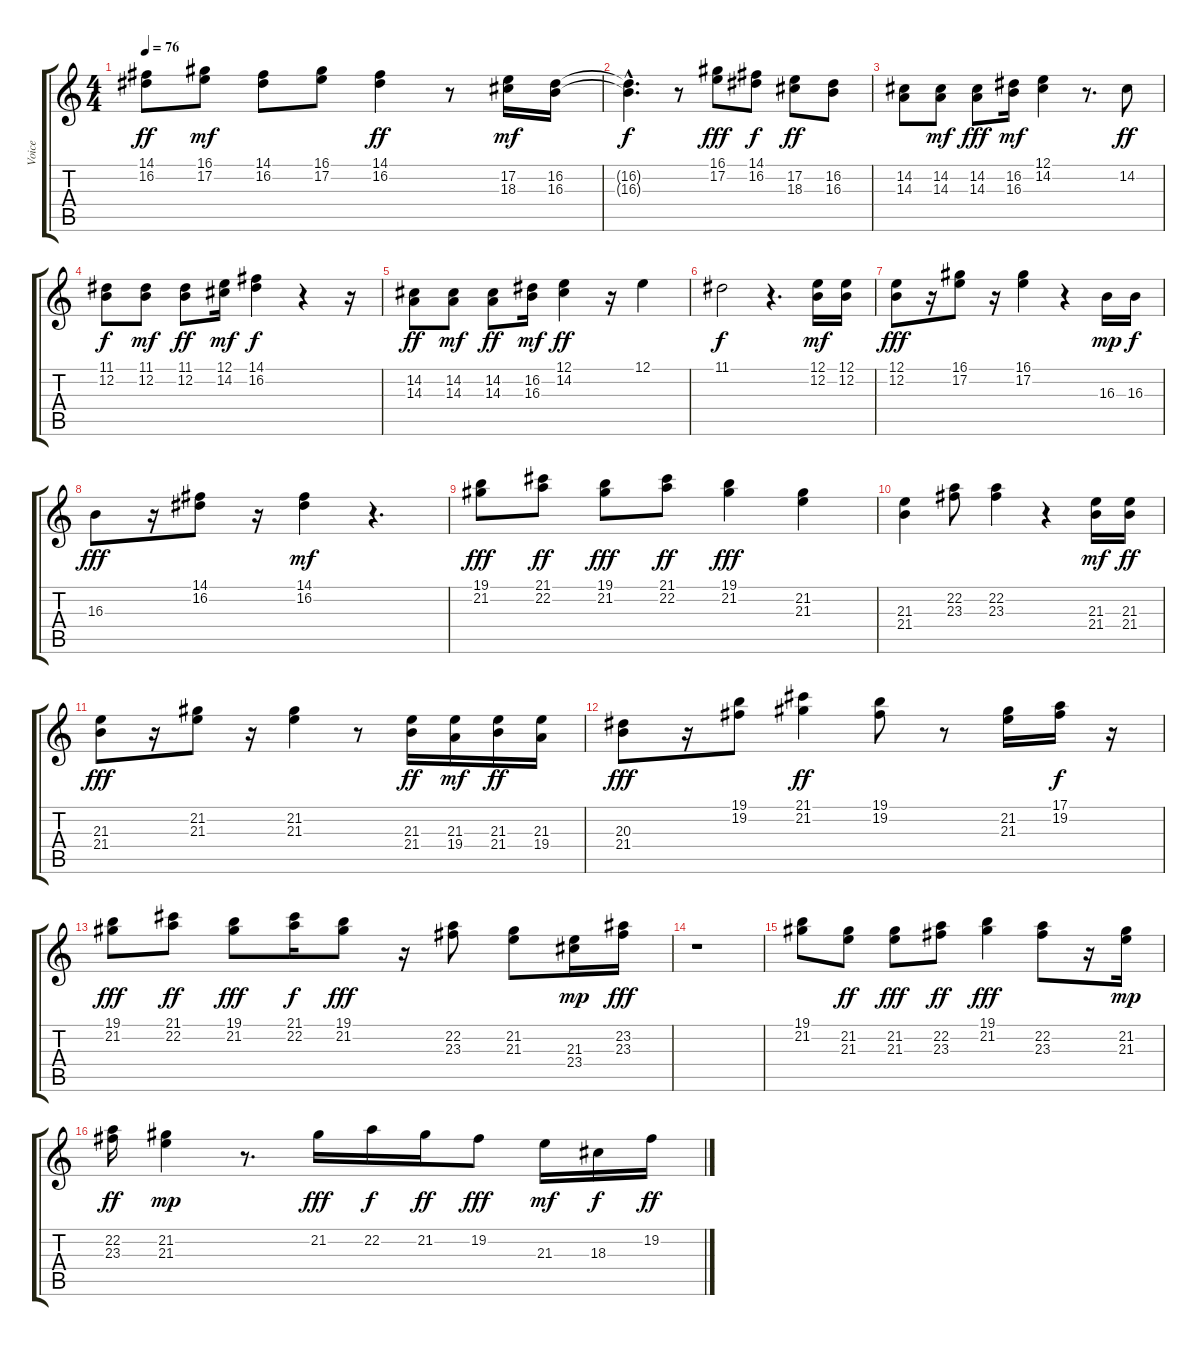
\track ("Voice" "Voice") {instrument sopranosax}
\staff {score tabs}
\tuning (E4 B3 G3 D3 A2 E2) {hide}
\ts (4 4)
\tempo 76
\clef g2
\ks c
(14.1 16.2).8{dy ff} (16.1 17.2).8{dy mf} (14.1 16.2).8 (16.1 17.2).8 (14.1 16.2).4{dy ff} r.8 (17.2 18.3).16{dy mf} (16.2 16.3).16 |
(16.2{hac t} 16.3{hac t}).4{d dy f} r.8 (16.1 17.2).8{dy fff} (14.1 16.2).8{dy f} (17.2 18.3).8{dy ff} (16.2 16.3).8 |
(14.2 14.3).8 (14.2 14.3).8{dy mf} (14.2 14.3).8{dy fff} (16.2 16.3).16{dy mf} (12.1 14.2).4 r.8{d} 14.2.8{dy ff} |
(11.1 12.2).8{dy f} (11.1 12.2).8{dy mf} (11.1 12.2).8{dy ff} (12.1 14.2).16{dy mf} (14.1 16.2).4{dy f} r.4 r.16 |
(14.2 14.3).8{dy ff} (14.2 14.3).8{dy mf} (14.2 14.3).8{dy ff} (16.2 16.3).16{dy mf} (12.1 14.2).4{dy ff} r.16 12.1.4 |
11.1.2{dy f} r.4{d} (12.1 12.2).16{dy mf} (12.1 12.2).16 |
(12.1 12.2).8{dy fff} r.16 (16.1 17.2).8 r.16 (16.1 17.2).4 r.4 16.3.16{dy mp} 16.3.16{dy f} |
16.3.8{dy fff} r.16 (14.1 16.2).8 r.16 (14.1 16.2).4{dy mf} r.4{d} |
(19.1 21.2).8{dy fff} (21.1 22.2).8{dy ff} (19.1 21.2).8{dy fff} (21.1 22.2).8{dy ff} (19.1 21.2).4{dy fff} (21.2 21.3).4 |
(21.3 21.4).4 (22.2 23.3).8 (22.2 23.3).4 r.4 (21.3 21.4).16{dy mf} (21.3 21.4).16{dy ff} |
(21.3 21.4).8{dy fff} r.16 (21.2 21.3).8 r.16 (21.2 21.3).4 r.8 (21.3 21.4).16{dy ff} (21.3 19.4).16{dy mf} (21.3 21.4).16{dy ff} (21.3 19.4).16 |
(20.3 21.4).8{dy fff} r.16 (19.1 19.2).8 (21.1 21.2).4{dy ff} (19.1 19.2).8 r.8 (21.2 21.3).16 (17.1 19.2).16{dy f} r.16 |
(19.1 21.2).8{dy fff} (21.1 22.2).8{dy ff} (19.1 21.2).8{dy fff} (21.1 22.2).16{dy f} (19.1 21.2).8{dy fff} r.16 (22.2 23.3).8 (21.2 21.3).8 (21.3 23.4).16{dy mp} (23.2 23.3).16{dy fff} |
r.1 |
(19.1 21.2).8 (21.2 21.3).8{dy ff} (21.2 21.3).8{dy fff} (22.2 23.3).8{dy ff} (19.1 21.2).4{dy fff} (22.2 23.3).8 r.16 (21.2 21.3).16{dy mp} |
(22.2 23.3).16{dy ff} (21.2 21.3).4{dy mp} r.8{d} 21.2.16{dy fff} 22.2.16{dy f} 21.2.16{dy ff} 19.2.8{dy fff} 21.3.16{dy mf} 18.3.16{dy f} 19.2.16{dy ff}
